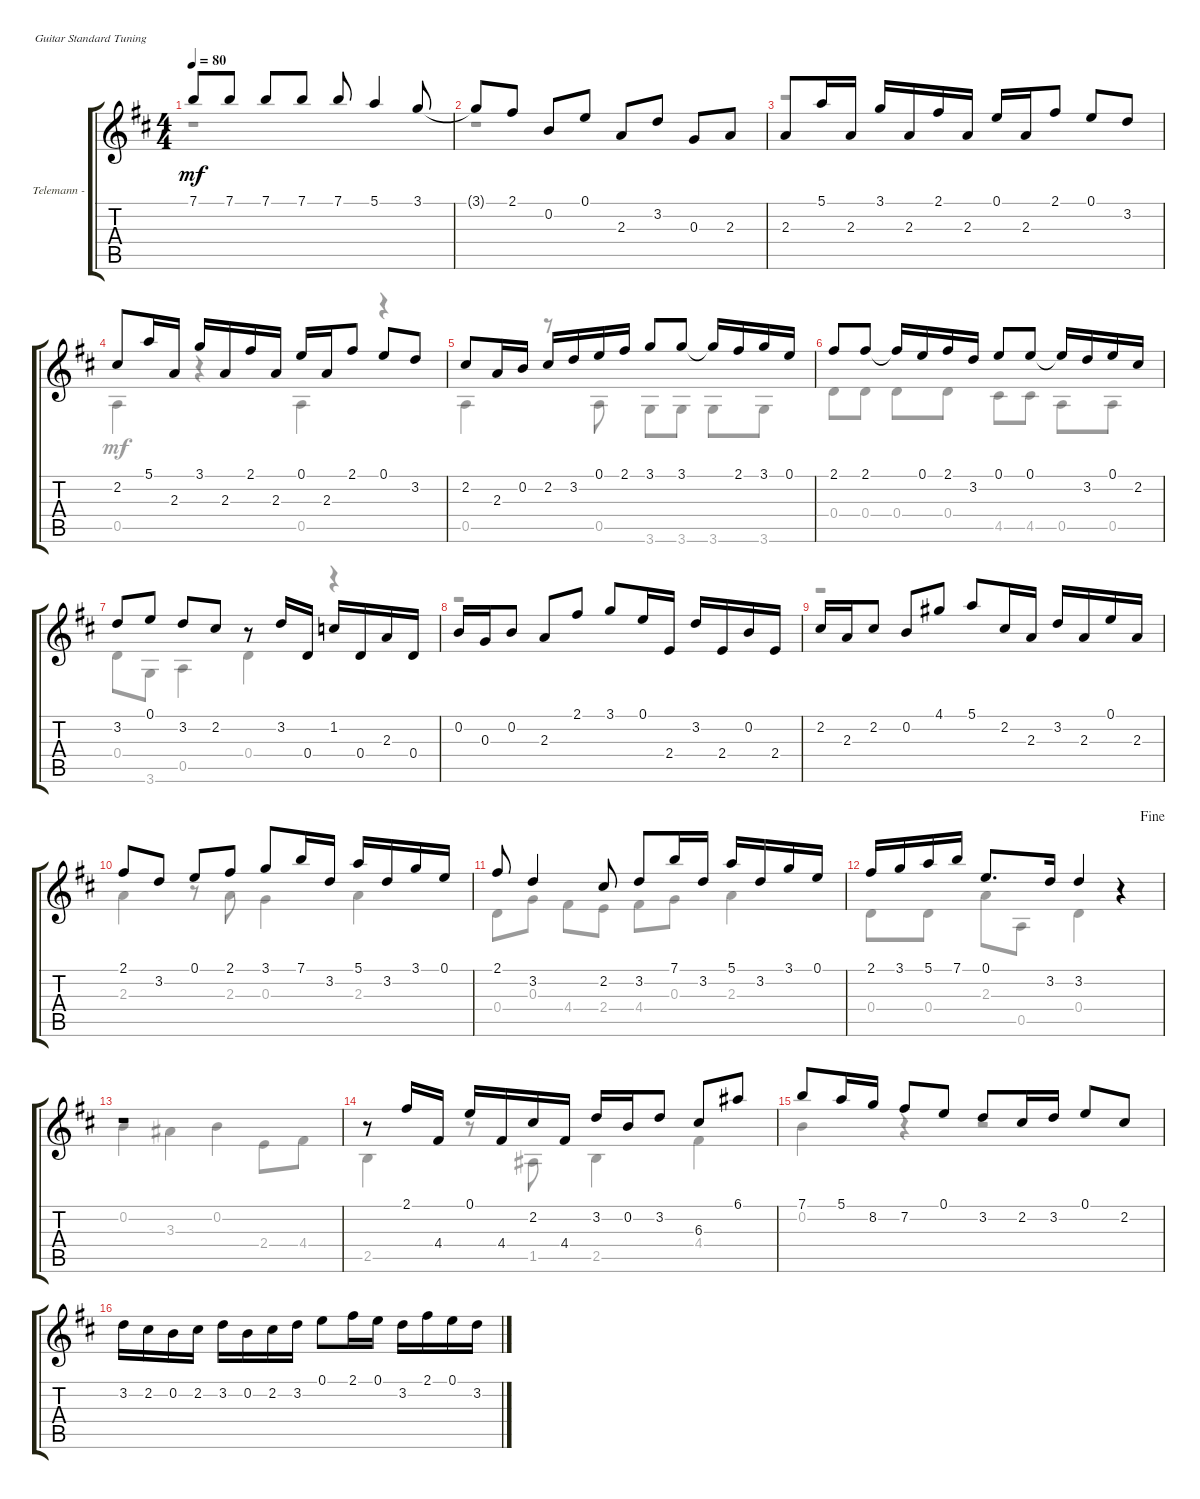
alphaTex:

\bracketExtendMode groupsimilarinstruments
\firstSystemTrackNameOrientation horizontal
\otherSystemsTrackNameOrientation horizontal
\track ("Telemann - Aria" "Telemann -") {instrument acousticguitarnylon}
\staff {score tabs}
\tuning (E4 B3 G3 D3 A2 E2)
\voice
\ts (4 4)
\tempo 80
\clef g2
\ks d
7.1.8{dy mf} 7.1.8 7.1.8 7.1.8 7.1.8 5.1.4 3.1.8 |
3.1{t}.8 2.1.8 0.2.8 0.1.8 2.3.8 3.2.8 0.3.8 2.3.8 |
2.3.8 5.1.16 2.3.16 3.1.16 2.3.16 2.1.16 2.3.16 0.1.16 2.3.16 2.1.8 0.1.8 3.2.8 |
2.2.8 5.1.16 2.3.16 3.1.16 2.3.16 2.1.16 2.3.16 0.1.16 2.3.16 2.1.8 0.1.8 3.2.8 |
2.2.8 2.3.16 0.2.16 2.2.16 3.2.16 0.1.16 2.1.16 3.1.8 3.1.8 3.1{t}.16 2.1.16 3.1.16 0.1.16 |
2.1.8 2.1.8 2.1{t}.16 0.1.16 2.1.16 3.2.16 0.1.8 0.1.8 0.1{t}.16 3.2.16 0.1.16 2.2.16 |
3.2.8 0.1.8 3.2.8 2.2.8 r.8 3.2.16 0.4.16 1.2.16 0.4.16 2.3.16 0.4.16 |
0.2.16 0.3.16 0.2.8 2.3.8 2.1.8 3.1.8 0.1.16 2.4.16 3.2.16 2.4.16 0.2.16 2.4.16 |
2.2.16 2.3.16 2.2.8 0.2.8 4.1.8 5.1.8 2.2.16 2.3.16 3.2.16 2.3.16 0.1.16 2.3.16 |
2.1.8 3.2.8 0.1.8 2.1.8 3.1.8 7.1.16 3.2.16 5.1.16 3.2.16 3.1.16 0.1.16 |
2.1.8 3.2.4 2.2.8 3.2.8 7.1.16 3.2.16 5.1.16 3.2.16 3.1.16 0.1.16 |
\jump fine
2.1.16 3.1.16 5.1.16 7.1.16 0.1.8{d} 3.2.16 3.2.4 r.4 |
r.1 |
r.8 2.1.16 4.4.16 0.1.16 4.4.16 2.2.16 4.4.16 3.2.16 0.2.16 3.2.8 6.3.8 6.1.8 |
7.1.8 5.1.16 8.2.16 7.2.8 0.1.8 3.2.8 2.2.16 3.2.16 0.1.8 2.2.8 |
3.2.16 2.2.16 0.2.16 2.2.16 3.2.16 0.2.16 2.2.16 3.2.16 0.1.8 2.1.16 0.1.16 3.2.16 2.1.16 0.1.16 3.2.16
\voice
\clef g2
\ottava regular
\simile none
\ks d
r.1{dy mf} |
r.1 |
r.1 |
0.5.4 r.4 0.5.4 r.4 |
0.5.4 r.8 0.5.8 3.6.8 3.6.8 3.6.8 3.6.8 |
0.4.8 0.4.8 0.4.8 0.4.8 4.5.8 4.5.8 0.5.8 0.5.8 |
0.4.8 3.6.8 0.5.4 0.4.4 r.4 |
r.1 |
r.1 |
2.3.4 r.8 2.3.8 0.3.4 2.3.4 |
0.4.8 0.3.8 4.4.8 2.4.8 4.4.8 0.3.8 2.3.4 |
0.4.8 0.4.8 2.3.8 0.5.8 0.4.4 r.4 |
0.2.4 3.3.4 0.2.4 2.4.8 4.4.8 |
2.5.4 r.8 1.5.8 2.5.4 4.4.4 |
0.2.4 r.4 r.2 |
